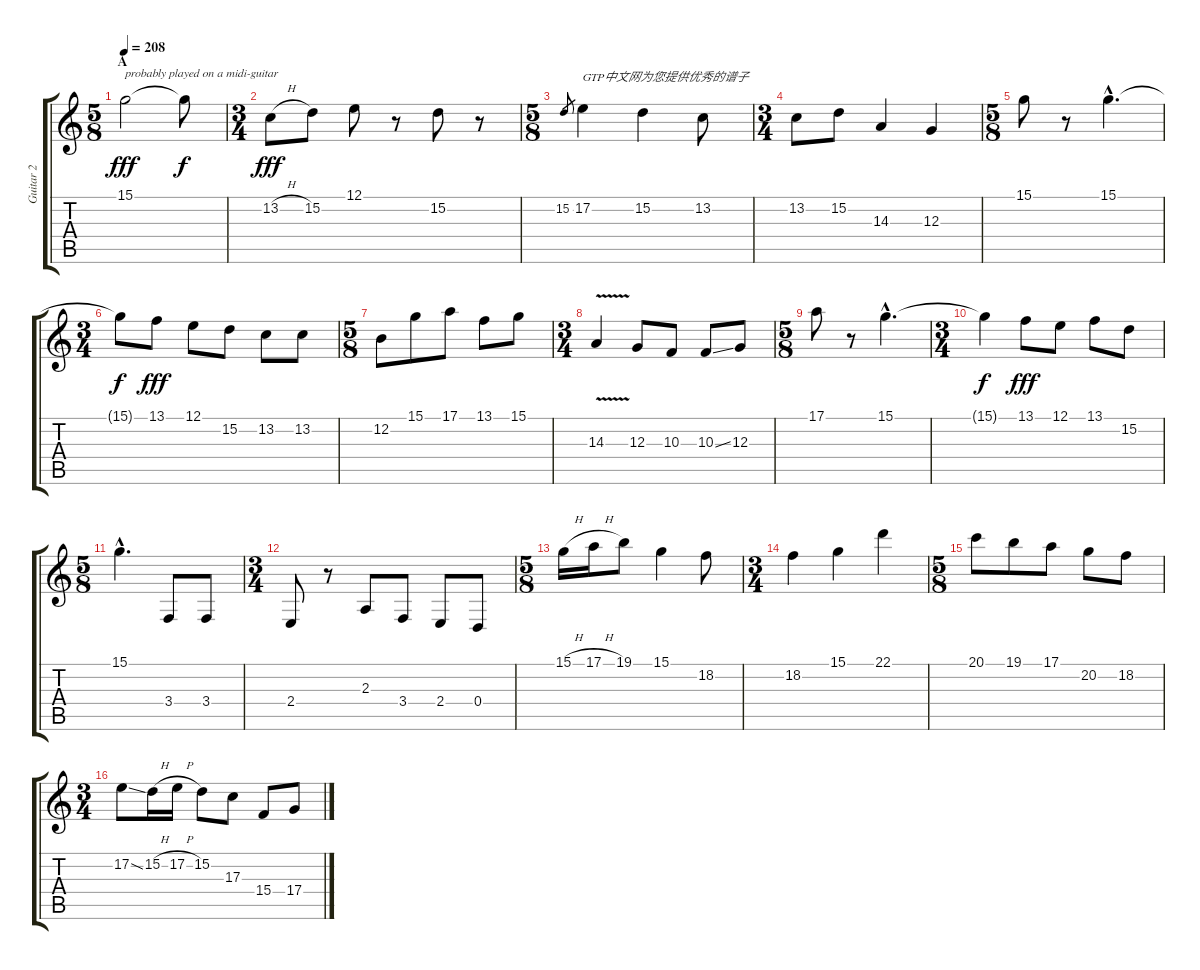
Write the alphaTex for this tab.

\track ("Guitar 2" "Guitar 2") {instrument electricgrandpiano}
\staff {score tabs}
\tuning (E4 B3 G3 D3 A2 E2) {hide}
\ts (5 8)
\section ("" "A")
\tempo 208
\clef g2
\ks c
15.1.2{txt "probably played on a midi-guitar" dy fff instrument electricgrandpiano} 15.1{t}.8{dy f} |
\ts (3 4)
13.2{h}.8{dy fff} 15.2.8 12.1.8 r.8 15.2.8 r.8 |
\ts (5 8)
15.2.8{gr} 17.2.4{txt "GTP中文网为您提供优秀的谱子"} 15.2.4 13.2.8 |
\ts (3 4)
13.2.8 15.2.8 14.3.4 12.3.4 |
\ts (5 8)
15.1.8 r.8 15.1{hac}.4{d} |
\ts (3 4)
15.1{t}.8{dy f} 13.1.8{dy fff} 12.1.8 15.2.8 13.2.8 13.2.8 |
\ts (5 8)
12.2.8 15.1.8 17.1.8 13.1.8 15.1.8 |
\ts (3 4)
14.3{v}.4 12.3.8 10.3.8 10.3{ss}.8 12.3.8 |
\ts (5 8)
17.1.8 r.8 15.1{hac}.4{d} |
\ts (3 4)
15.1{t}.4{dy f} 13.1.8{dy fff} 12.1.8 13.1.8 15.2.8 |
\ts (5 8)
15.1{hac}.4{d} 3.4.8 3.4.8 |
\ts (3 4)
2.4.8 r.8 2.3.8 3.4.8 2.4.8 0.4.8 |
\ts (5 8)
15.1{h}.16 17.1{h}.16 19.1.8 15.1.4 18.2.8 |
\ts (3 4)
18.2.4 15.1.4 22.1.4 |
\ts (5 8)
20.1.8 19.1.8 17.1.8 20.2.8 18.2.8 |
\ts (3 4)
17.2{ss}.8 15.2{h}.16 17.2{h}.16 15.2.8 17.3.8 15.4.8 17.4.8
